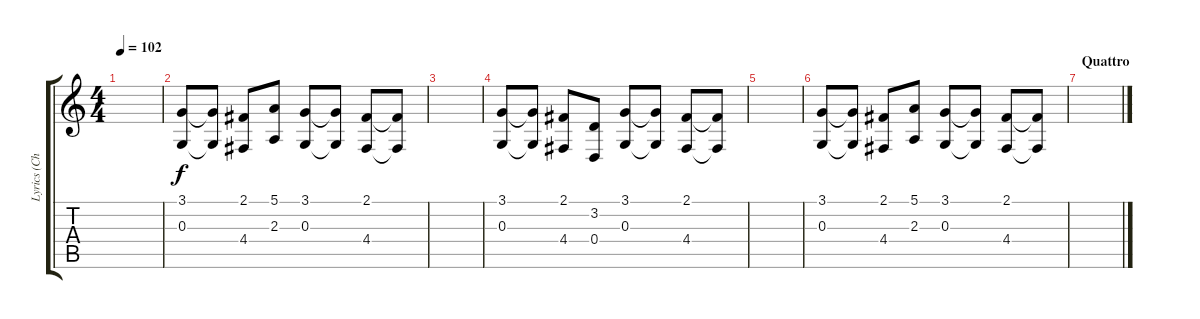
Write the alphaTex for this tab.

\track ("Lyrics (Chester)" "Lyrics (Ch") {instrument bassoon}
\staff {score tabs}
\tuning (E4 B3 G3 D3 A2 E2) {hide}
\ts (4 4)
\tempo 102
\clef g2
\ks c
|
(3.1 0.3).8 (3.1{t} 0.3{t}).8 (2.1 4.4).8 (5.1 2.3).8 (3.1 0.3).8 (3.1{t} 0.3{t}).8 (2.1 4.4).8 (2.1{t} 4.4{t}).8 |
|
(3.1 0.3).8 (3.1{t} 0.3{t}).8 (2.1 4.4).8 (3.2 0.4).8 (3.1 0.3).8 (3.1{t} 0.3{t}).8 (2.1 4.4).8 (2.1{t} 4.4{t}).8 |
|
(3.1 0.3).8 (3.1{t} 0.3{t}).8 (2.1 4.4).8 (5.1 2.3).8 (3.1 0.3).8 (3.1{t} 0.3{t}).8 (2.1 4.4).8 (2.1{t} 4.4{t}).8 |
\section ("" "Quattro")
